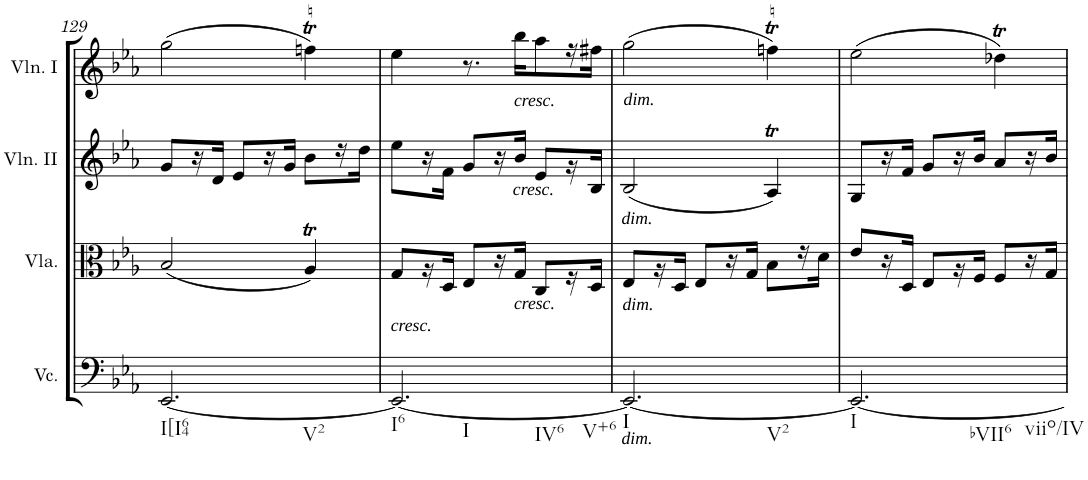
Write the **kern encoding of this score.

**kern	**kern	**kern	**kern
*part4	*part3	*part2	*part1
*staff4	*staff3	*staff2	*staff1
*I"Violoncello	*I"Viola	*I"Violin II	*I"Violin I
*I'Vc.	*I'Vla.	*I'Vln. II	*I'Vln. I
!!LO:PB:g=z
*clefF4	*clefC3	*clefG2	*clefG2
*k[b-e-a-]	*k[b-e-a-]	*k[b-e-a-]	*k[b-e-a-]
*E-:	*E-:	*E-:	*E-:
*M3/4	*M3/4	*M3/4	*M3/4
=129	=129	=129	=129
!LO:TX:b:t=I[I64	!	!	!
!LO:TX:b:t=V2	!	!	!
[2.EE-/	(2B-/	8g/L	(2gg\
.	.	16r	.
.	.	16d/JJ	.
.	.	8e-/L	.
.	.	16r	.
.	.	16g/JJ	.
.	4A-T/)	8b-\L	4ffnT\)
.	.	16r	.
.	.	16dd\JJ	.
=130	=130	=130	=130
!LO:TX:a:i:t=cresc.	!	!	!
!LO:TX:b:t=I6	!	!	!
!LO:TX:b:t=I	!	!	!
!LO:TX:b:t=IV6	!	!	!
!LO:TX:b:t=V+6	!	!	!
2.EE-/_	8G/L	8ee-\L	4ee-\
.	16r	16r	.
.	16D/JJ	16f\JJ	.
.	8E-/L	8g/L	8.r
.	16r	16r	.
!	!	!	!LO:TX:b:i:t=cresc.
!	!	!LO:TX:b:i:t=cresc.	!
!	!LO:TX:b:i:t=cresc.	!	!
.	16G/JJ	16b-/JJ	16bb-\KL
.	8C/L	8e-/L	8aa-\
.	16r	16r	16r
.	16D/JJ	16B-/JJ	16ff#X\JJ
=131	=131	=131	=131
!	!	!	!LO:TX:b:i:t=dim.
!	!LO:TX:b:i:t=dim.	!	!
!	!LO:TX:a:i:t=dim.	!	!
!LO:TX:b:i:t=dim.	!	!	!
!LO:TX:b:t=I	!	!	!
!LO:TX:b:t=V2	!	!	!
2.EE-/_	8E-/L	(2B-/	(2gg\
.	16r	.	.
.	16D/JJ	.	.
.	8E-/L	.	.
.	16r	.	.
.	16G/JJ	.	.
.	8B-\L	4A-T/)	4ffnT\)
.	16r	.	.
.	16d\JJ	.	.
=132	=132	=132	=132
!LO:TX:b:t=I	!	!	!
!LO:TX:b:t=bVII6	!	!	!
!LO:TX:b:t=viio/IV	!	!	!
2.EE-/_	8e-/L	8G/L	(2ee-\
.	16r	16r	.
.	16D/JJ	16f/JJ	.
.	8E-/L	8g/L	.
.	16r	16r	.
.	16F/JJ	16b-/JJ	.
.	8F/L	8a-/L	4dd-XT\)
.	16r	16r	.
.	16G/JJ	16b-/JJ	.
=	=	=	=
*-	*-	*-	*-
